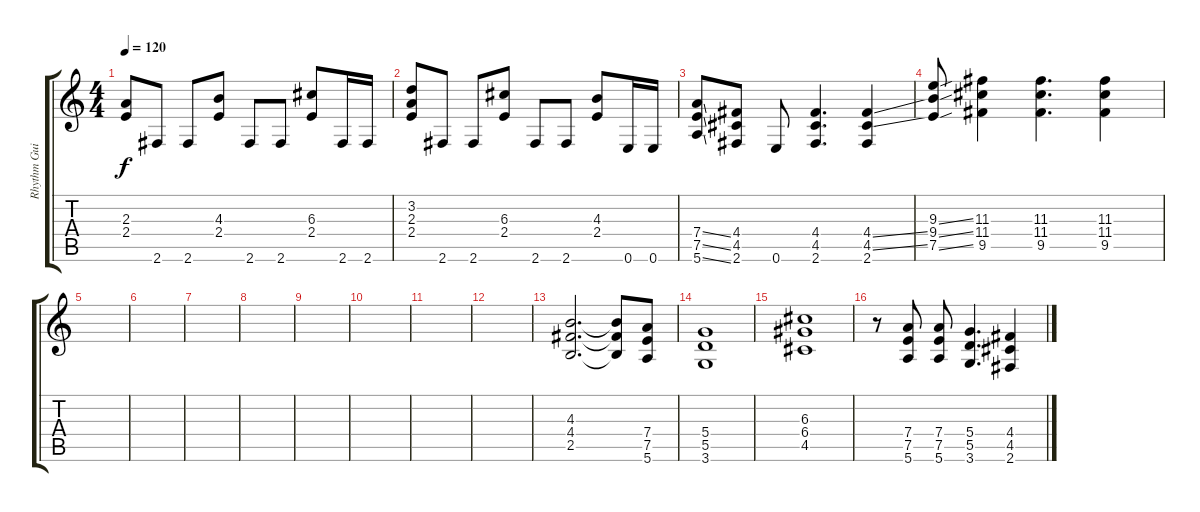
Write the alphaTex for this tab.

\track ("Rhythm Guitar" "Rhythm Gui") {instrument distortionguitar}
\staff {score tabs}
\tuning (E4 B3 G3 D3 A2 E2) {hide}
\ts (4 4)
\tempo 120
\clef g2
\ks c
(2.3 2.4).8{dy f} 2.6.8 2.6.8 (4.3 2.4).8 2.6.8 2.6.8 (6.3 2.4).8 2.6.16 2.6.16 |
(3.2 2.3 2.4).8 2.6.8 2.6.8 (6.3 2.4).8 2.6.8 2.6.8 (4.3 2.4).8 0.6.16 0.6.16 |
(7.4{ss} 7.5{ss} 5.6{ss}).8 (4.4 4.5 2.6).8 0.6.8 (4.4 4.5 2.6).4{d} (4.4{ss} 4.5{ss} 2.6).4 |
(9.3{ss} 9.4{ss} 7.5{ss}).8 (11.3 11.4 9.5).4 (11.3 11.4 9.5).4{d} (11.3 11.4 9.5).4 |
|
|
|
|
|
|
|
|
(4.3 4.4 2.5).2{d} (4.3{t} 4.4{t} 2.5{t}).8 (7.4 7.5 5.6).8 |
(5.4 5.5 3.6).1 |
(6.3 6.4 4.5).1 |
r.8 (7.4 7.5 5.6).8 (7.4 7.5 5.6).8 (5.4 5.5 3.6).4{d} (4.4 4.5 2.6).4
